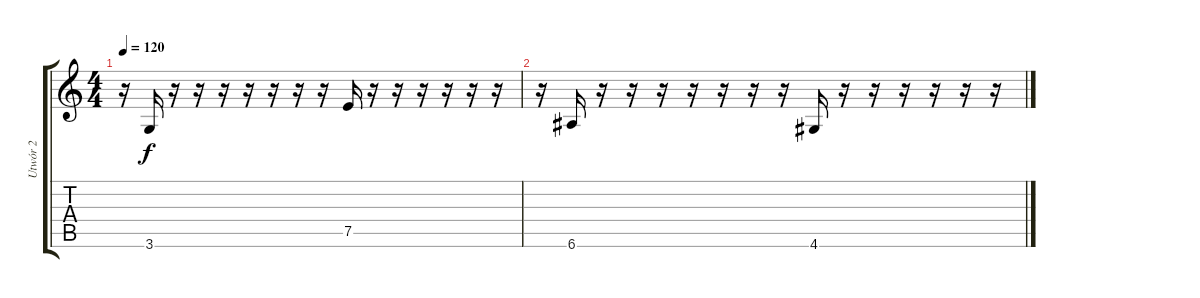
\track ("Utwór 2" "Utwór 2") {instrument distortionguitar}
\staff {score tabs}
\tuning (E4 B3 G3 D3 A2 E2) {hide}
\ts (4 4)
\tempo 120
\clef g2
\ks c
r.16{dy f instrument distortionguitar} 3.6.16 r.16 r.16 r.16 r.16 r.16 r.16 r.16 7.5.16 r.16 r.16 r.16 r.16 r.16 r.16 |
r.16 6.6.16 r.16 r.16 r.16 r.16 r.16 r.16 r.16 4.6.16 r.16 r.16 r.16 r.16 r.16 r.16
